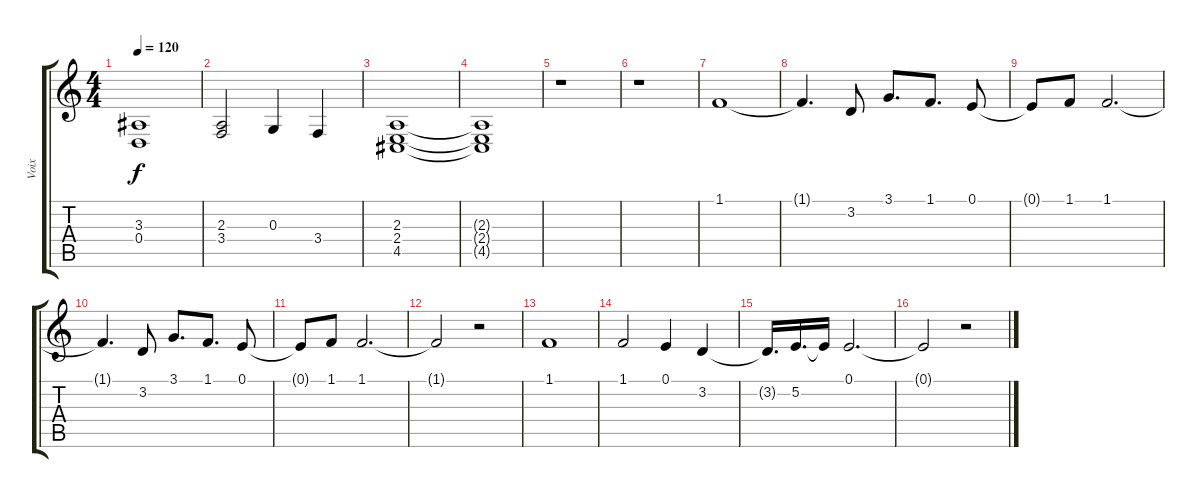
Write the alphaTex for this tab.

\track ("Voix" "Voix") {instrument synthbrass1}
\staff {score tabs}
\tuning (E4 B3 G3 D3 A2 E2) {hide}
\ts (4 4)
\tempo 120
\clef g2
\ks c
(3.3 0.4).1{dy f} |
(2.3 3.4).2 0.3.4 3.4.4 |
(2.3 2.4 4.5).1 |
(2.3{t} 2.4{t} 4.5{t}).1 |
r.1 |
r.1 |
1.1.1 |
1.1{t}.4{d} 3.2.8 3.1.8{d} 1.1.8{d} 0.1.8 |
0.1{t}.8 1.1.8 1.1.2{d} |
1.1{t}.4{d} 3.2.8 3.1.8{d} 1.1.8{d} 0.1.8 |
0.1{t}.8 1.1.8 1.1.2{d} |
1.1{t}.2 r.2 |
1.1.1 |
1.1.2 0.1.4 3.2.4 |
3.2{t}.16{d} 5.2.16{d} 5.2{t}.16 0.1.2{d} |
0.1{t}.2 r.2
